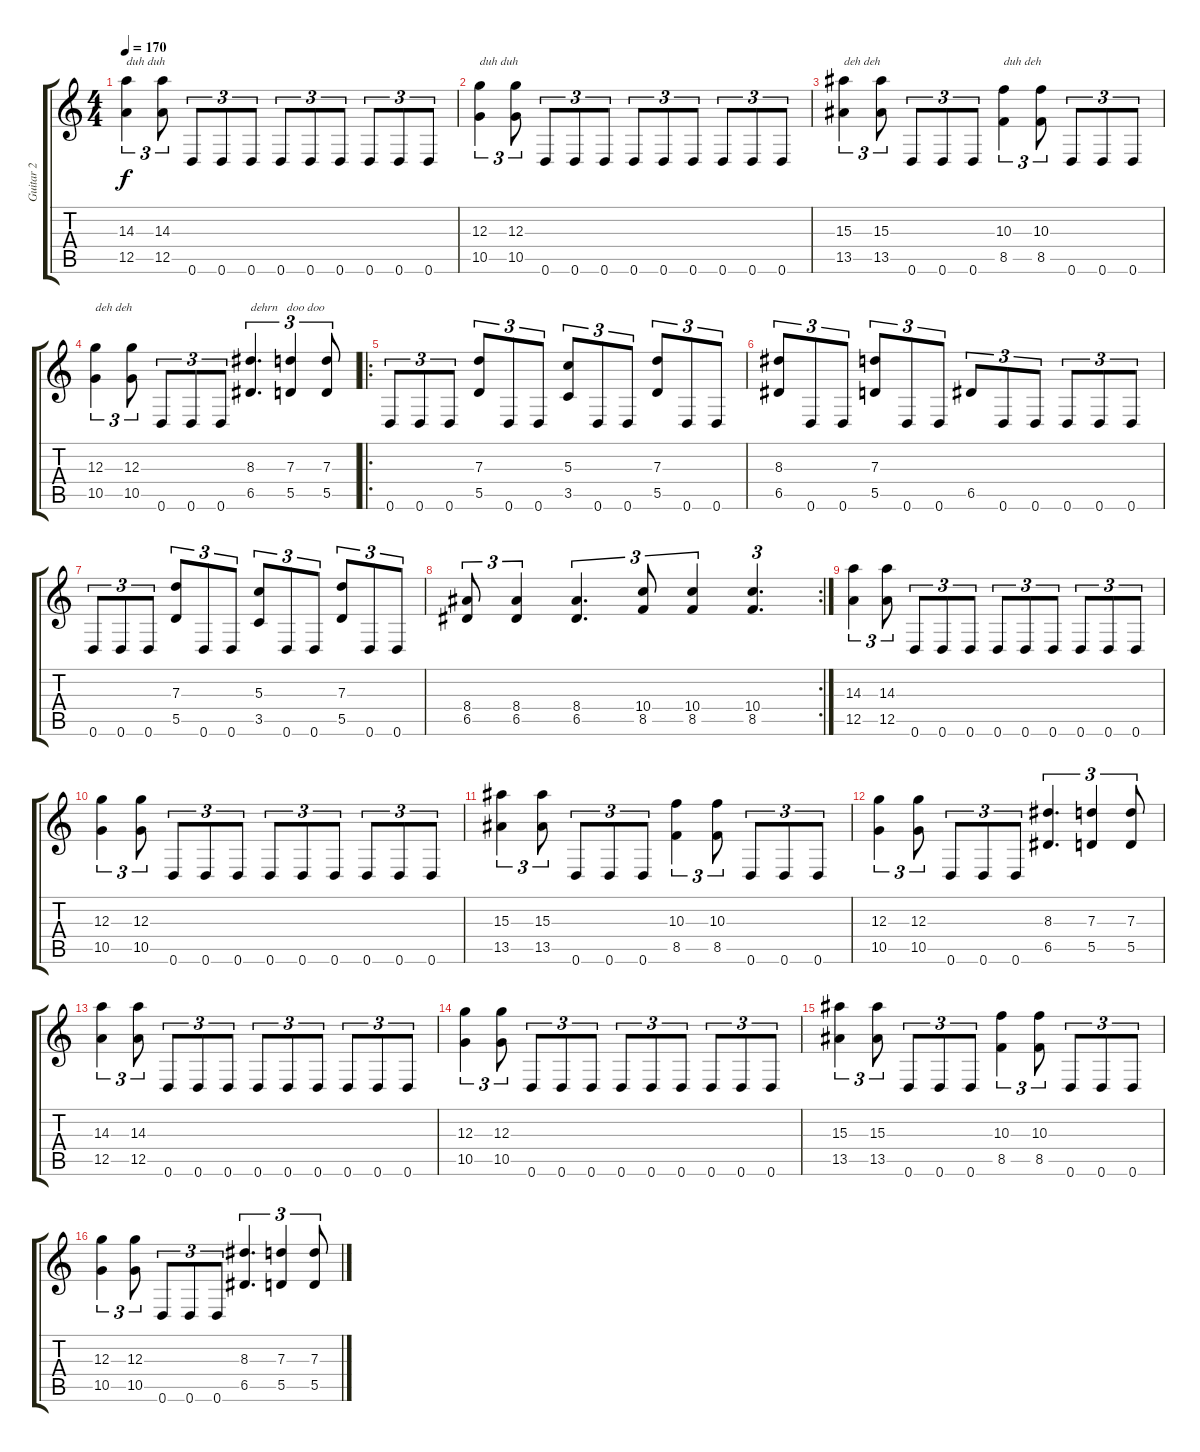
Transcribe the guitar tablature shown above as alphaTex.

\track ("Guitar 2" "Guitar 2") {instrument overdrivenguitar}
\staff {score tabs}
\tuning (E4 B3 G3 D3 A2 D2) {hide}
\ts (4 4)
\tempo 170
\clef g2
\ks c
(14.3 12.5).4{tu (3 2) txt "duh duh" dy f} (14.3 12.5).8{tu (3 2)} 0.6.8{tu (3 2)} 0.6.8{tu (3 2)} 0.6.8{tu (3 2)} 0.6.8{tu (3 2)} 0.6.8{tu (3 2)} 0.6.8{tu (3 2)} 0.6.8{tu (3 2)} 0.6.8{tu (3 2)} 0.6.8{tu (3 2)} |
(12.3 10.5).4{tu (3 2) txt "duh duh"} (12.3 10.5).8{tu (3 2)} 0.6.8{tu (3 2)} 0.6.8{tu (3 2)} 0.6.8{tu (3 2)} 0.6.8{tu (3 2)} 0.6.8{tu (3 2)} 0.6.8{tu (3 2)} 0.6.8{tu (3 2)} 0.6.8{tu (3 2)} 0.6.8{tu (3 2)} |
(15.3 13.5).4{tu (3 2) txt "deh deh"} (15.3 13.5).8{tu (3 2)} 0.6.8{tu (3 2)} 0.6.8{tu (3 2)} 0.6.8{tu (3 2)} (10.3 8.5).4{tu (3 2) txt "duh deh"} (10.3 8.5).8{tu (3 2)} 0.6.8{tu (3 2)} 0.6.8{tu (3 2)} 0.6.8{tu (3 2)} |
(12.3 10.5).4{tu (3 2) txt "deh deh"} (12.3 10.5).8{tu (3 2)} 0.6.8{tu (3 2)} 0.6.8{tu (3 2)} 0.6.8{tu (3 2)} (8.3 6.5).4{d tu (3 2) txt "dehrn   doo doo"} (7.3 5.5).4{tu (3 2)} (7.3 5.5).8{tu (3 2)} |
\ro
0.6.8{tu (3 2)} 0.6.8{tu (3 2)} 0.6.8{tu (3 2)} (7.3 5.5).8{tu (3 2)} 0.6.8{tu (3 2)} 0.6.8{tu (3 2)} (5.3 3.5).8{tu (3 2)} 0.6.8{tu (3 2)} 0.6.8{tu (3 2)} (7.3 5.5).8{tu (3 2)} 0.6.8{tu (3 2)} 0.6.8{tu (3 2)} |
(8.3 6.5).8{tu (3 2)} 0.6.8{tu (3 2)} 0.6.8{tu (3 2)} (7.3 5.5).8{tu (3 2)} 0.6.8{tu (3 2)} 0.6.8{tu (3 2)} 6.5.8{tu (3 2)} 0.6.8{tu (3 2)} 0.6.8{tu (3 2)} 0.6.8{tu (3 2)} 0.6.8{tu (3 2)} 0.6.8{tu (3 2)} |
0.6.8{tu (3 2)} 0.6.8{tu (3 2)} 0.6.8{tu (3 2)} (7.3 5.5).8{tu (3 2)} 0.6.8{tu (3 2)} 0.6.8{tu (3 2)} (5.3 3.5).8{tu (3 2)} 0.6.8{tu (3 2)} 0.6.8{tu (3 2)} (7.3 5.5).8{tu (3 2)} 0.6.8{tu (3 2)} 0.6.8{tu (3 2)} |
\rc 2
(8.4 6.5).8{tu (3 2)} (8.4 6.5).4{tu (3 2)} (8.4 6.5).4{d tu (3 2)} (10.4 8.5).8{tu (3 2)} (10.4 8.5).4{tu (3 2)} (10.4 8.5).4{d tu (3 2)} |
(14.3 12.5).4{tu (3 2)} (14.3 12.5).8{tu (3 2)} 0.6.8{tu (3 2)} 0.6.8{tu (3 2)} 0.6.8{tu (3 2)} 0.6.8{tu (3 2)} 0.6.8{tu (3 2)} 0.6.8{tu (3 2)} 0.6.8{tu (3 2)} 0.6.8{tu (3 2)} 0.6.8{tu (3 2)} |
(12.3 10.5).4{tu (3 2)} (12.3 10.5).8{tu (3 2)} 0.6.8{tu (3 2)} 0.6.8{tu (3 2)} 0.6.8{tu (3 2)} 0.6.8{tu (3 2)} 0.6.8{tu (3 2)} 0.6.8{tu (3 2)} 0.6.8{tu (3 2)} 0.6.8{tu (3 2)} 0.6.8{tu (3 2)} |
(15.3 13.5).4{tu (3 2)} (15.3 13.5).8{tu (3 2)} 0.6.8{tu (3 2)} 0.6.8{tu (3 2)} 0.6.8{tu (3 2)} (10.3 8.5).4{tu (3 2)} (10.3 8.5).8{tu (3 2)} 0.6.8{tu (3 2)} 0.6.8{tu (3 2)} 0.6.8{tu (3 2)} |
(12.3 10.5).4{tu (3 2)} (12.3 10.5).8{tu (3 2)} 0.6.8{tu (3 2)} 0.6.8{tu (3 2)} 0.6.8{tu (3 2)} (8.3 6.5).4{d tu (3 2)} (7.3 5.5).4{tu (3 2)} (7.3 5.5).8{tu (3 2)} |
(14.3 12.5).4{tu (3 2)} (14.3 12.5).8{tu (3 2)} 0.6.8{tu (3 2)} 0.6.8{tu (3 2)} 0.6.8{tu (3 2)} 0.6.8{tu (3 2)} 0.6.8{tu (3 2)} 0.6.8{tu (3 2)} 0.6.8{tu (3 2)} 0.6.8{tu (3 2)} 0.6.8{tu (3 2)} |
(12.3 10.5).4{tu (3 2)} (12.3 10.5).8{tu (3 2)} 0.6.8{tu (3 2)} 0.6.8{tu (3 2)} 0.6.8{tu (3 2)} 0.6.8{tu (3 2)} 0.6.8{tu (3 2)} 0.6.8{tu (3 2)} 0.6.8{tu (3 2)} 0.6.8{tu (3 2)} 0.6.8{tu (3 2)} |
(15.3 13.5).4{tu (3 2)} (15.3 13.5).8{tu (3 2)} 0.6.8{tu (3 2)} 0.6.8{tu (3 2)} 0.6.8{tu (3 2)} (10.3 8.5).4{tu (3 2)} (10.3 8.5).8{tu (3 2)} 0.6.8{tu (3 2)} 0.6.8{tu (3 2)} 0.6.8{tu (3 2)} |
(12.3 10.5).4{tu (3 2)} (12.3 10.5).8{tu (3 2)} 0.6.8{tu (3 2)} 0.6.8{tu (3 2)} 0.6.8{tu (3 2)} (8.3 6.5).4{d tu (3 2)} (7.3 5.5).4{tu (3 2)} (7.3 5.5).8{tu (3 2)}
